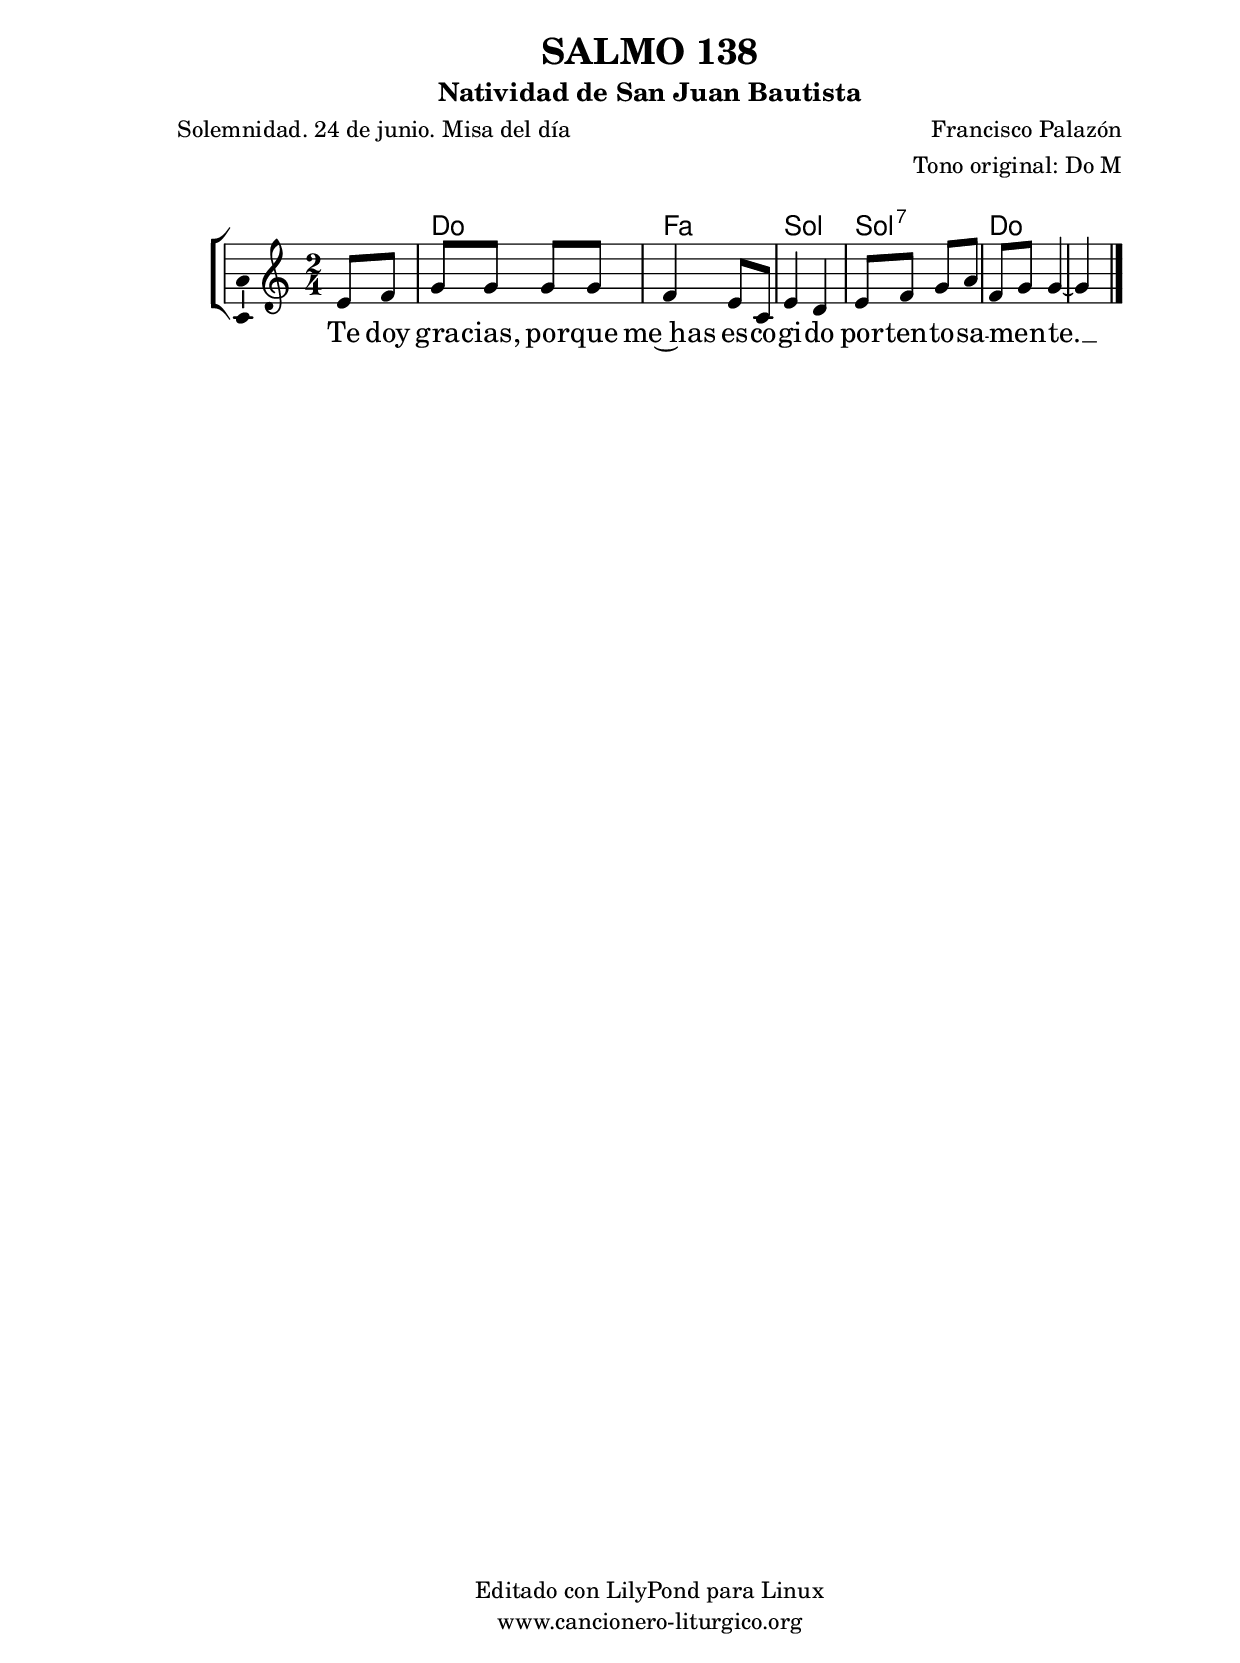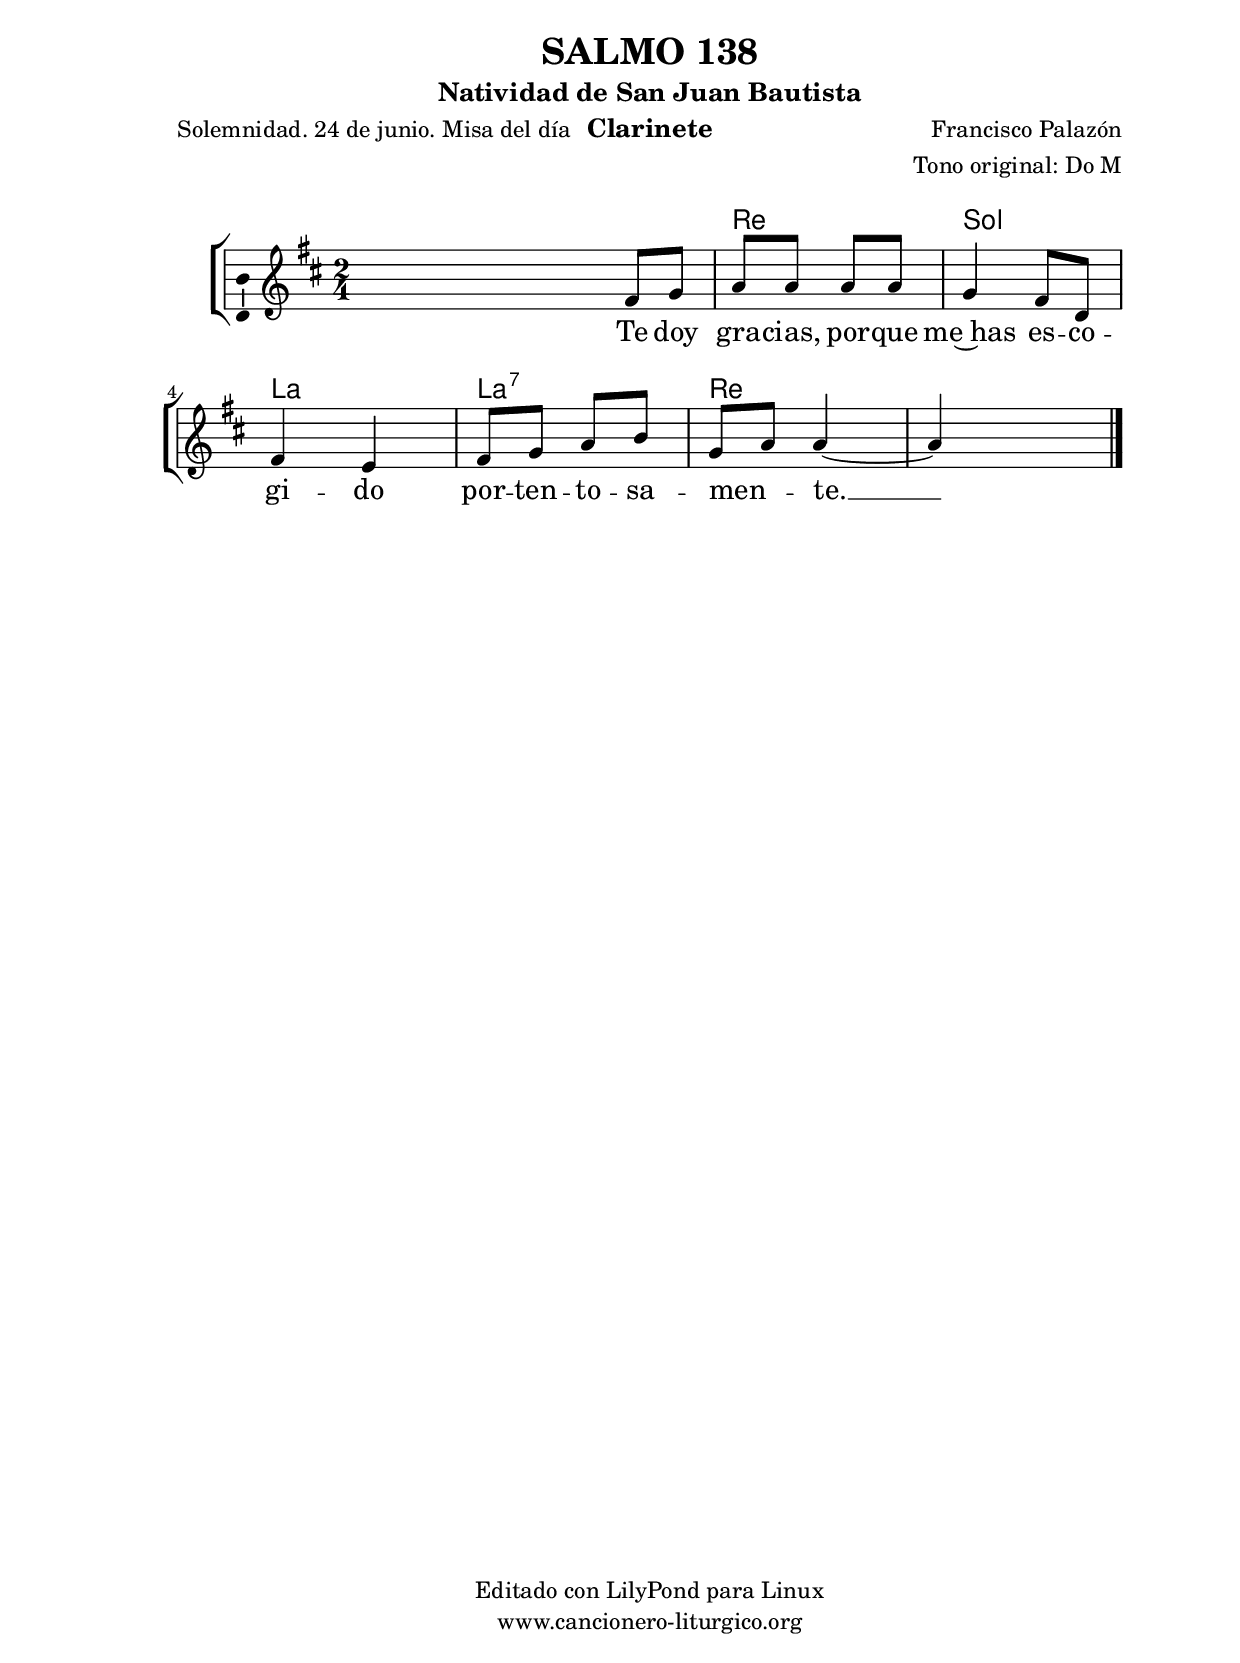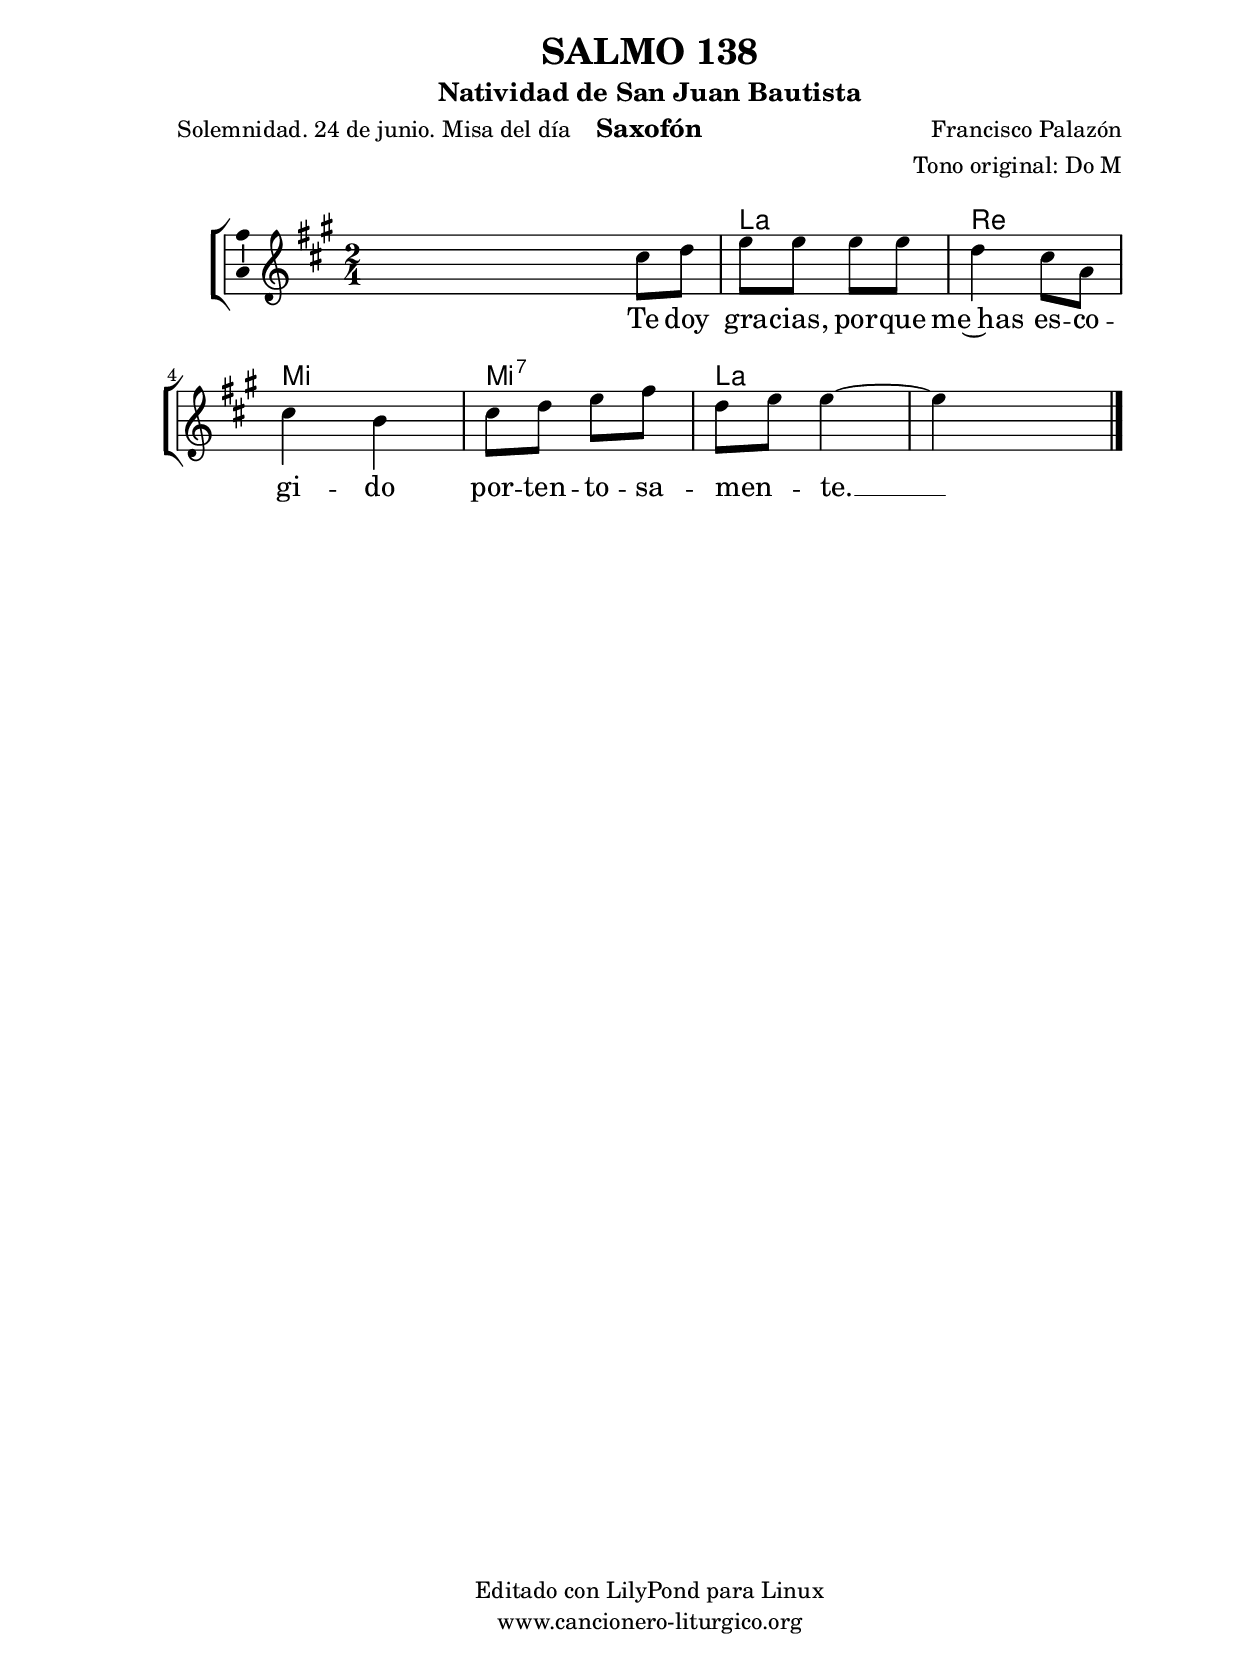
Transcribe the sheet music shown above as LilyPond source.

%
%para convertir .midi en .wav:
%timidity filename.midi -Ow -o finename.wav
%
%
%Para convertir de .wav a .mp3:
%lame -h -m j filename.wav
%
%
%para escuchar el midi:
%timidity nombrefichero.midi
%


%versión de lilypond para la que se ha escrito esta partitura:
\version "2.16.0"

	%Tamaño papel
	#(set-default-paper-size "a4")
	%Tamaño partitura
	#(set-global-staff-size 20)
	%No responde al pulsar sobre una nota
	#(ly:set-option 'point-and-click #f)

%parámetros del encabezamiento:
\header {
	title = "SALMO 138"
	subtitle = "Natividad de San Juan Bautista"
	composer = "Francisco Palazón"
	poet = "Solemnidad. 24 de junio. Misa del día"
	meter = ""
	arranger = "Tono original: Do M"
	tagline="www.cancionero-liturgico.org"
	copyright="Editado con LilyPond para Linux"
	}

%parámetros asociados al papel:
\paper  {
	oddHeaderMarkup = \markup {\fill-line { \on-the-fly #not-first-page \fromproperty #'header:title \on-the-fly #not-first-page \fromproperty #'header:composer }}
	evenHeaderMarkup = \markup {\fill-line { \fromproperty #'header:composer \fromproperty #'header:title }}
	#(set-paper-size "a4")
	print-page-number = ##f
	first-page-number = 1
	print-first-page-number = ##f
%	head-separation = 3.0 \cm
	top-margin = 2.0 \cm
	bottom-margin = 0.5\cm
%%%	bottom-margin = -1.0\cm
	left-margin = 3.0 \cm
	line-width = 16.0 \cm 
	indent = 8\mm
	interscoreline = 2.\mm
	between-system-space = 15\mm
%	para que las partituras no llenen la hoja:
	ragged-bottom = ##t
%	idem para la última hoja:
	ragged-last-bottom = ##f
%	para que las partituras llenen el ancho del papel:
	ragged-last = ##f
	after-title-space = 2.5 \cm
%page-count=1
%system-count=8

	%Flexible Vertical Spacing
%	markup-markup-spacing =
%	#'((basic-distance . 15) (minimum-distance . 15) (padding . 3))
	markup-system-spacing =
	#'((basic-distance . 15) (minimum-distance . 15) (padding . 3))
	system-system-spacing =
	#'((basic-distance . 15) (minimum-distance . 15) (padding . 3))
	score-system-spacing =
	#'((basic-distance . 15) (minimum-distance . 15) (padding . 5))
%	top-system-spacing = % header
%	#'((basic-distance . 8) (minimum-distance . 0) (padding . 3))
%	top-markup-spacing =
%	#'((basic-distance . 20) (minimum-distance . 20) (padding . 3))
	last-bottom-spacing = % footer
	#'((basic-distance . 5) (minimum-distance . 5) (padding . 3))
%	score-markup-spacing =
%	#'((basic-distance . 16) (minimum-distance . 13) (padding . 3))

	}


%parámetros que afectan a toda la partitura:
global =  {
	%clave de sol (G):
	\clef G
	%armadura:
%	\transpose aes g
	\key c \major
	\tempo 4=80
	\set Score.tempoHideNote = ##t
	}


acordes = {
	\italianChords
	\chordmode {
%	\transpose aes g
{

s2
c2 f g g:7 c s

	}
	}
}

melodia = 
%	\transpose aes g
{
	\relative c'{

\time 2/4
s4 e8 f
g8 g g g
f4 e8 c
e4 d
e8 f g a
f8 g g4~
g4 s4

	\bar "|."
	}
	}


texto = \lyricmode {
Te doy gra -- cias,
por -- que me~has es -- co -- gi -- do por -- ten -- to -- sa -- men -- _ te. __
	}


acordesStaff = \context ChordNames = acordesStaff <<
	\set chordChanges = ##t
	\acordes
	>>


vozStaff = \context Voice = vozStaff
\with {\consists "Ambitus_engraver"}
<<
%	\set Staff.instrumentName = ""
%	\set Staff.shortInstrumentName = ""
%	\set Staff.midiInstrument = #"clarinet"
%	\set Staff.midiInstrument = #"cello"
%	\set Staff.midiInstrument = #"flute"
	\set Staff.midiInstrument = #"electric guitar (jazz)"
%	\set Staff.midiInstrument = #"english horn"
%	\set Staff.midiInstrument = #"violin"
%	\set Staff.midiInstrument = #"glockenspiel"
	\set Staff.midiMinimumVolume = #0.7
	\set Staff.midiMaximumVolume = #0.9
	\global
	\melodia
	>>


textoStaff = \context Lyrics = textoStaff <<
	\lyricsto vozStaff \texto
	>>

\book {
	\score {
		\context ChoirStaff {
			\override StaffGroup.SystemStartBracket #'collapse-height = #1
			\override Score.SystemStartBar #'collapse-height = #1
			<<
			\acordesStaff
			\vozStaff
			\textoStaff
			>>
			}
		\layout {
	    		\context {
				\Lyrics
				\override LyricText #'font-size = #2
				}
	   		 \context {
				\Score
				%fontSize = #3
				\override StaffSymbol #'staff-space = #(magstep +3)
				%\override Beam #'thickness = #0.55
				%\override SpacingSpanner #'spacing-increment = #1.0
				%\override Slur #'height-limit = #1.5
				}
			}
		}
	\score {
		\unfoldRepeats
		\context ChoirStaff {
			<<
			\acordesStaff
			\vozStaff
			>>
			}
		\midi {
	  		\context {
	  			\Score
				tempoWholesPerMinute = #(ly:make-moment 70 4)
				}
			}
		}
	}

%Partitura para clarinete
#(define output-suffix "C")
\book {
	\header{
		instrument = "Clarinete"
		}
	\score {
		\context ChoirStaff {
			\override StaffGroup.SystemStartBracket #'collapse-height = #1
			\override Score.SystemStartBar #'collapse-height = #1
\transpose c d
			<<
			\acordesStaff
			\vozStaff
			\textoStaff
			>>
			}
		\layout {
	    		\context {
				\Lyrics
				\override LyricText #'font-size = #2
				}
	   		 \context {
				\Score
				%fontSize = #3
				\override StaffSymbol #'staff-space = #(magstep +3)
				%\override Beam #'thickness = #0.55
				%\override SpacingSpanner #'spacing-increment = #1.0
				%\override Slur #'height-limit = #1.5
				}
			}
		}
	}

%Partitura para saxofón
#(define output-suffix "S")
\book {
	\header{
		instrument = "Saxofón"
		}
	\score {
		\context ChoirStaff {
			\override StaffGroup.SystemStartBracket #'collapse-height = #1
			\override Score.SystemStartBar #'collapse-height = #1
\transpose c a
			<<
			\acordesStaff
			\vozStaff
			\textoStaff
			>>
			}
		\layout {
	    		\context {
				\Lyrics
				\override LyricText #'font-size = #2
				}
	   		 \context {
				\Score
				%fontSize = #3
				\override StaffSymbol #'staff-space = #(magstep +3)
				%\override Beam #'thickness = #0.55
				%\override SpacingSpanner #'spacing-increment = #1.0
				%\override Slur #'height-limit = #1.5
				}
			}
		}
	}

